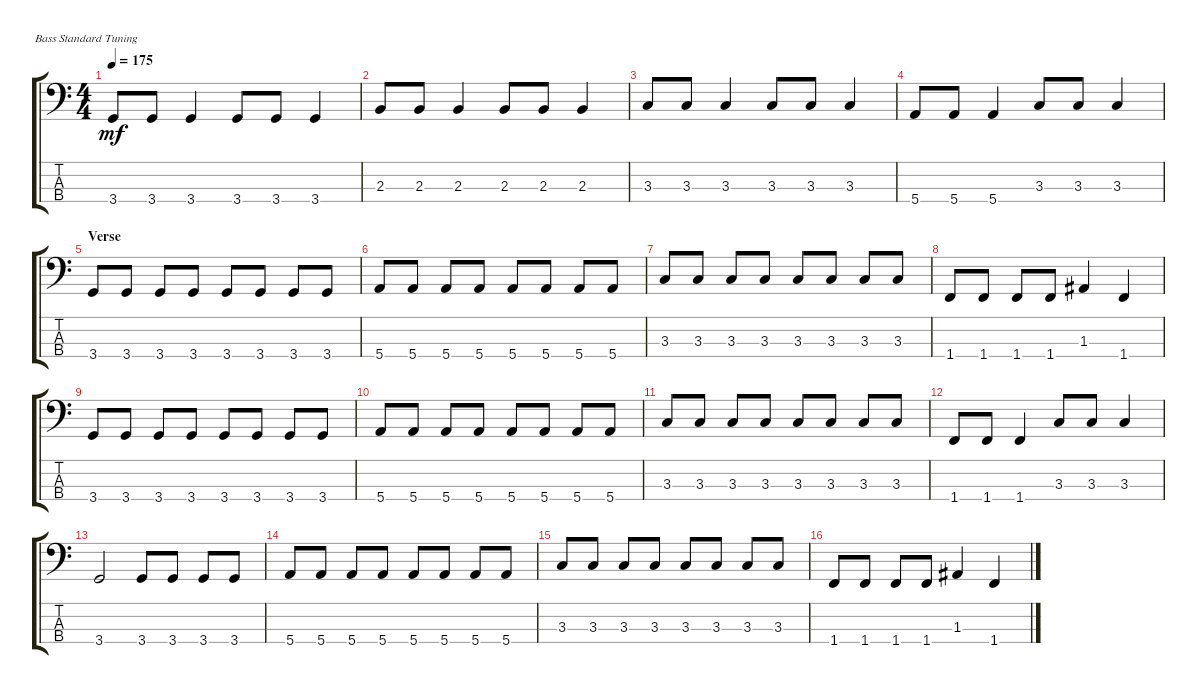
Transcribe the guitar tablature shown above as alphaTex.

\defaultSystemsLayout 4
\bracketExtendMode groupsimilarinstruments
\singleTrackTrackNamePolicy hidden
\multiTrackTrackNamePolicy hidden
\firstSystemTrackNameOrientation horizontal
\otherSystemsTrackNameOrientation horizontal
\track ("Electric Bass" "E-Bass") {solo instrument electricbassfinger}
\staff {score tabs}
\tuning (G2 D2 A1 E1)
\ts (4 4)
\tempo 175
\clef f4
\ks c
3.4.8{dy mf} 3.4.8 3.4.4 3.4.8 3.4.8 3.4.4 |
2.3.8 2.3.8 2.3.4 2.3.8 2.3.8 2.3.4 |
3.3.8 3.3.8 3.3.4 3.3.8 3.3.8 3.3.4 |
5.4.8 5.4.8 5.4.4 3.3.8 3.3.8 3.3.4 |
\section ("" "Verse")
3.4.8 3.4.8 3.4.8 3.4.8 3.4.8 3.4.8 3.4.8 3.4.8 |
5.4.8 5.4.8 5.4.8 5.4.8 5.4.8 5.4.8 5.4.8 5.4.8 |
3.3.8 3.3.8 3.3.8 3.3.8 3.3.8 3.3.8 3.3.8 3.3.8 |
1.4.8 1.4.8 1.4.8 1.4.8 1.3.4 1.4.4 |
3.4.8 3.4.8 3.4.8 3.4.8 3.4.8 3.4.8 3.4.8 3.4.8 |
5.4.8 5.4.8 5.4.8 5.4.8 5.4.8 5.4.8 5.4.8 5.4.8 |
3.3.8 3.3.8 3.3.8 3.3.8 3.3.8 3.3.8 3.3.8 3.3.8 |
1.4.8 1.4.8 1.4.4 3.3.8 3.3.8 3.3.4 |
3.4.2 3.4.8 3.4.8 3.4.8 3.4.8 |
5.4.8 5.4.8 5.4.8 5.4.8 5.4.8 5.4.8 5.4.8 5.4.8 |
3.3.8 3.3.8 3.3.8 3.3.8 3.3.8 3.3.8 3.3.8 3.3.8 |
1.4.8 1.4.8 1.4.8 1.4.8 1.3.4 1.4.4
